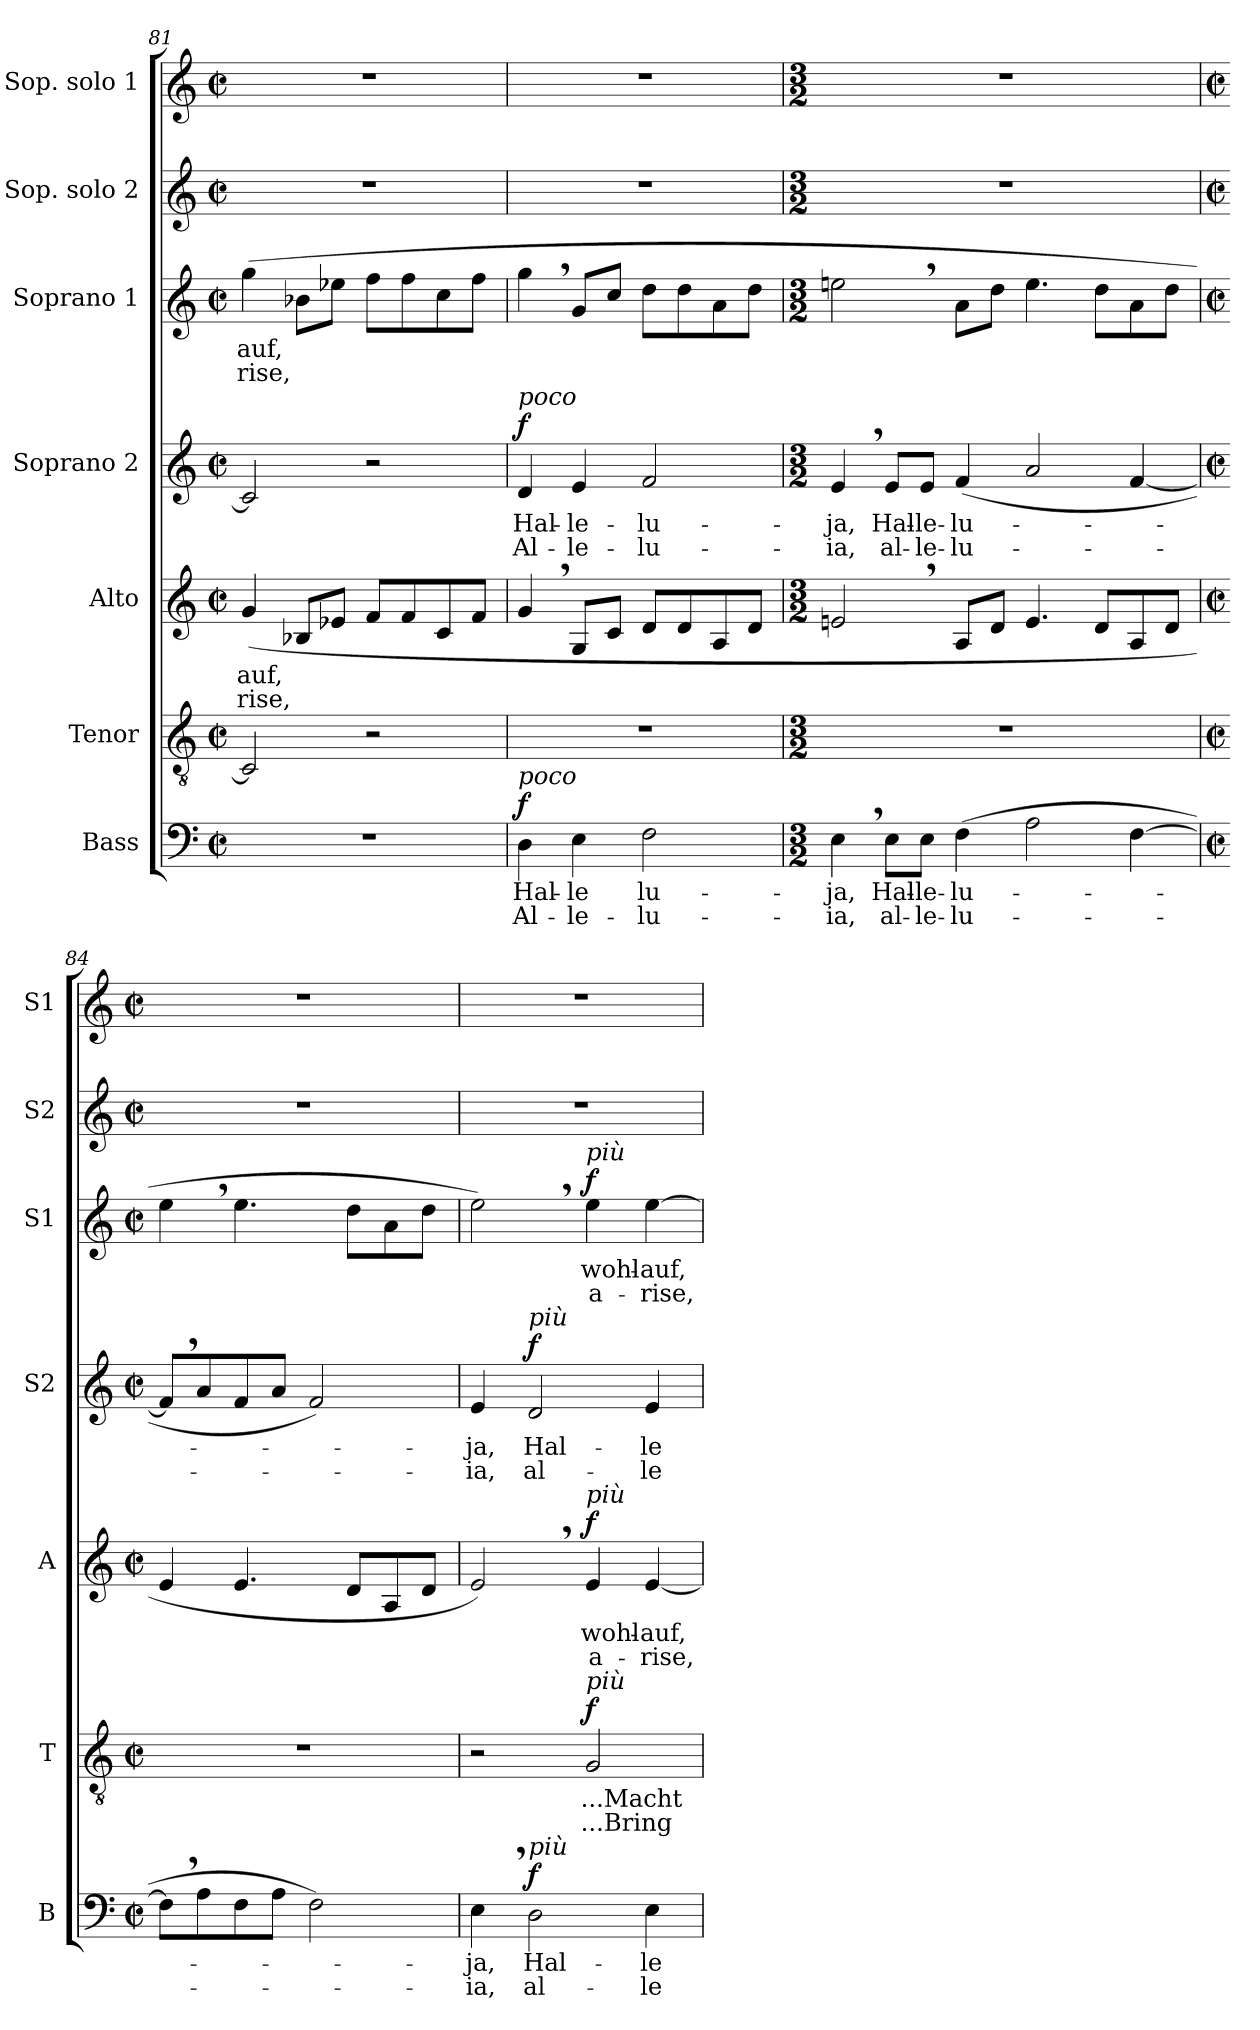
**kern	**text	**text	**dynam	**kern	**text	**text	**dynam	**kern	**text	**text	**dynam	**kern	**text	**text	**dynam	**kern	**text	**text	**dynam	**kern	**kern
*part7	*part7	*part7	*part7	*part6	*part6	*part6	*part6	*part5	*part5	*part5	*part5	*part4	*part4	*part4	*part4	*part3	*part3	*part3	*part3	*part2	*part1
*staff7	*staff7	*staff7	*staff7	*staff6	*staff6	*staff6	*staff6	*staff5	*staff5	*staff5	*staff5	*staff4	*staff4	*staff4	*staff4	*staff3	*staff3	*staff3	*staff3	*staff2	*staff1
*I"Bass	*	*	*	*I"Tenor	*	*	*	*I"Alto	*	*	*	*I"Soprano 2	*	*	*	*I"Soprano 1	*	*	*	*I"Sop. solo 2	*I"Sop. solo 1
*I'B	*	*	*	*I'T	*	*	*	*I'A	*	*	*	*I'S2	*	*	*	*I'S1	*	*	*	*I'S2	*I'S1
*clefF4	*	*	*	*clefGv2	*	*	*	*clefG2	*	*	*	*clefG2	*	*	*	*clefG2	*	*	*	*clefG2	*clefG2
*k[]	*	*	*	*k[]	*	*	*	*k[]	*	*	*	*k[]	*	*	*	*k[]	*	*	*	*k[]	*k[]
*C:	*	*	*	*C:	*	*	*	*C:	*	*	*	*C:	*	*	*	*C:	*	*	*	*C:	*C:
*M2/2	*	*	*	*M2/2	*	*	*	*M2/2	*	*	*	*M2/2	*	*	*	*M2/2	*	*	*	*M2/2	*M2/2
*met(c|)	*	*	*	*met(c|)	*	*	*	*met(c|)	*	*	*	*met(c|)	*	*	*	*met(c|)	*	*	*	*met(c|)	*met(c|)
=81	=81	=81	=81	=81	=81	=81	=81	=81	=81	=81	=81	=81	=81	=81	=81	=81	=81	=81	=81	=81	=81
!	!	!	!	!	!	!	!	!	!LO:LY:b	!LO:LY:b	!	!	!	!	!	!	!	!	!	!	!
!	!	!	!	!	!	!	!	!	!	!	!	!	!	!	!	!	!LO:LY:b	!LO:LY:b	!	!	!
1r	.	.	.	2C/]	.	.	.	(<4g/	-auf,	-rise,	.	2c/]	.	.	.	(>4gg\	-auf,	-rise,	.	1r	1r
.	.	.	.	.	.	.	.	8B-X/L	.	.	.	.	.	.	.	8b-X\L	.	.	.	.	.
.	.	.	.	.	.	.	.	8e-X/J	.	.	.	.	.	.	.	8ee-X\J	.	.	.	.	.
.	.	.	.	2r	.	.	.	8f/L	.	.	.	2r	.	.	.	8ff\L	.	.	.	.	.
.	.	.	.	.	.	.	.	8f/	.	.	.	.	.	.	.	8ff\	.	.	.	.	.
.	.	.	.	.	.	.	.	8c/	.	.	.	.	.	.	.	8cc\	.	.	.	.	.
.	.	.	.	.	.	.	.	8f/J	.	.	.	.	.	.	.	8ff\J	.	.	.	.	.
=82	=82	=82	=82	=82	=82	=82	=82	=82	=82	=82	=82	=82	=82	=82	=82	=82	=82	=82	=82	=82	=82
!	!LO:LY:b	!LO:LY:b	!	!	!	!	!	!	!	!	!	!	!	!	!	!	!	!	!	!	!
!	!	!	!	!	!	!	!	!	!	!	!	!LO:TX:a:i:t=poco	!	!	!	!	!	!	!	!	!
!LO:TX:a:i:t=poco	!	!	!	!	!	!	!	!	!	!	!	!	!	!	!	!	!	!	!	!	!
!	!	!	!LO:DY:a	!	!	!	!	!	!	!	!	!	!LO:LY:b	!LO:LY:b	!LO:DY:a	!	!	!	!	!	!
4D\	Hal-	Al-	f	1r	.	.	.	4g,>/	.	.	.	4d/	Hal-	Al-	f	4gg,>\	.	.	.	1r	1r
!	!LO:LY:b	!LO:LY:b	!	!	!	!	!	!	!	!	!	!	!	!	!	!	!	!	!	!	!
!	!	!	!	!	!	!	!	!	!	!	!	!	!LO:LY:b	!LO:LY:b	!	!	!	!	!	!	!
4E\	-le	-le-	.	.	.	.	.	8G/L	.	.	.	4e/	-le-	-le-	.	8g/L	.	.	.	.	.
.	.	.	.	.	.	.	.	8c/J	.	.	.	.	.	.	.	8cc/J	.	.	.	.	.
!	!LO:LY:b	!LO:LY:b	!	!	!	!	!	!	!	!	!	!	!	!	!	!	!	!	!	!	!
!	!	!	!	!	!	!	!	!	!	!	!	!	!LO:LY:b	!LO:LY:b	!	!	!	!	!	!	!
2F\	lu-	-lu-	.	.	.	.	.	8d/L	.	.	.	2f/	-lu-	-lu-	.	8dd\L	.	.	.	.	.
.	.	.	.	.	.	.	.	8d/	.	.	.	.	.	.	.	8dd\	.	.	.	.	.
.	.	.	.	.	.	.	.	8A/	.	.	.	.	.	.	.	8a\	.	.	.	.	.
.	.	.	.	.	.	.	.	8d/J	.	.	.	.	.	.	.	8dd\J	.	.	.	.	.
!!LO:LB:g=z
=83	=83	=83	=83	=83	=83	=83	=83	=83	=83	=83	=83	=83	=83	=83	=83	=83	=83	=83	=83	=83	=83
*M3/2	*	*	*	*M3/2	*	*	*	*M3/2	*	*	*	*M3/2	*	*	*	*M3/2	*	*	*	*M3/2	*M3/2
!	!LO:LY:b	!LO:LY:b	!	!	!	!	!	!	!	!	!	!	!	!	!	!	!	!	!	!	!
!	!	!	!	!	!	!	!	!	!	!	!	!	!LO:LY:b	!LO:LY:b	!	!	!	!	!	!	!
4E,>\	-ja,	-ia,	.	1.r	.	.	.	2en,>/	.	.	.	4e,>/	-ja,	-ia,	.	2een,>\	.	.	.	1.r	1.r
!	!LO:LY:b	!LO:LY:b	!	!	!	!	!	!	!	!	!	!	!	!	!	!	!	!	!	!	!
!	!	!	!	!	!	!	!	!	!	!	!	!	!LO:LY:b	!LO:LY:b	!	!	!	!	!	!	!
8E\L	Hal-	al-	.	.	.	.	.	.	.	.	.	8e/L	Hal-	al-	.	.	.	.	.	.	.
!	!LO:LY:b	!LO:LY:b	!	!	!	!	!	!	!	!	!	!	!	!	!	!	!	!	!	!	!
!	!	!	!	!	!	!	!	!	!	!	!	!	!LO:LY:b	!LO:LY:b	!	!	!	!	!	!	!
8E\J	-le-	-le-	.	.	.	.	.	.	.	.	.	8e/J	-le-	-le-	.	.	.	.	.	.	.
!	!LO:LY:b	!LO:LY:b	!	!	!	!	!	!	!	!	!	!	!	!	!	!	!	!	!	!	!
!	!	!	!	!	!	!	!	!	!	!	!	!	!LO:LY:b	!LO:LY:b	!	!	!	!	!	!	!
(>4F\	-lu-	-lu-	.	.	.	.	.	8A/L	.	.	.	(<4f/	-lu-	-lu-	.	8a\L	.	.	.	.	.
.	.	.	.	.	.	.	.	8d/J	.	.	.	.	.	.	.	8dd\J	.	.	.	.	.
2A\	.	.	.	.	.	.	.	4.e/	.	.	.	2a/	.	.	.	4.ee\	.	.	.	.	.
.	.	.	.	.	.	.	.	8d/L	.	.	.	.	.	.	.	8dd\L	.	.	.	.	.
[4F\	.	.	.	.	.	.	.	8A/	.	.	.	[4f/	.	.	.	8a\	.	.	.	.	.
.	.	.	.	.	.	.	.	8d/J	.	.	.	.	.	.	.	8dd\J	.	.	.	.	.
=84	=84	=84	=84	=84	=84	=84	=84	=84	=84	=84	=84	=84	=84	=84	=84	=84	=84	=84	=84	=84	=84
*M2/2	*	*	*	*M2/2	*	*	*	*M2/2	*	*	*	*M2/2	*	*	*	*M2/2	*	*	*	*M2/2	*M2/2
*met(c|)	*	*	*	*met(c|)	*	*	*	*met(c|)	*	*	*	*met(c|)	*	*	*	*met(c|)	*	*	*	*met(c|)	*met(c|)
8F,>\L]	.	.	.	1r	.	.	.	4e/	.	.	.	8f,>/L]	.	.	.	4ee,>\	.	.	.	1r	1r
8A\	.	.	.	.	.	.	.	.	.	.	.	8a/	.	.	.	.	.	.	.	.	.
8F\	.	.	.	.	.	.	.	4.e/	.	.	.	8f/	.	.	.	4.ee\	.	.	.	.	.
8A\J	.	.	.	.	.	.	.	.	.	.	.	8a/J	.	.	.	.	.	.	.	.	.
2F\)	.	.	.	.	.	.	.	.	.	.	.	2f/)	.	.	.	.	.	.	.	.	.
.	.	.	.	.	.	.	.	8d/L	.	.	.	.	.	.	.	8dd\L	.	.	.	.	.
.	.	.	.	.	.	.	.	8A/	.	.	.	.	.	.	.	8a\	.	.	.	.	.
.	.	.	.	.	.	.	.	8d/J	.	.	.	.	.	.	.	8dd\J	.	.	.	.	.
=85	=85	=85	=85	=85	=85	=85	=85	=85	=85	=85	=85	=85	=85	=85	=85	=85	=85	=85	=85	=85	=85
!	!LO:LY:b	!LO:LY:b	!	!	!	!	!	!	!	!	!	!	!	!	!	!	!	!	!	!	!
!	!	!	!	!	!	!	!	!	!	!	!	!	!LO:LY:b	!LO:LY:b	!	!	!	!	!	!	!
4E,>\	-ja,	-ia,	.	2r	.	.	.	2e,>/)	.	.	.	4e/	-ja,	-ia,	.	2ee,>\)	.	.	.	1r	1r
!	!LO:LY:b	!LO:LY:b	!	!	!	!	!	!	!	!	!	!	!	!	!	!	!	!	!	!	!
!	!	!	!	!	!	!	!	!	!	!	!	!LO:TX:a:i:t=più	!	!	!	!	!	!	!	!	!
!LO:TX:a:i:t=più	!	!	!	!	!	!	!	!	!	!	!	!	!	!	!	!	!	!	!	!	!
!	!	!	!LO:DY:a	!	!	!	!	!	!	!	!	!	!LO:LY:b	!LO:LY:b	!LO:DY:a	!	!	!	!	!	!
2D\	Hal-	al-	f	.	.	.	.	.	.	.	.	2d/	Hal-	al-	f	.	.	.	.	.	.
!	!	!	!	!	!LO:LY:b	!LO:LY:b	!	!	!	!	!	!	!	!	!	!	!	!	!	!	!
!	!	!	!	!	!	!	!	!	!LO:LY:b	!LO:LY:b	!	!	!	!	!	!	!	!	!	!	!
!	!	!	!	!	!	!	!	!	!	!	!	!	!	!	!	!LO:TX:a:i:t=più	!	!	!	!	!
!	!	!	!	!	!	!	!	!LO:TX:a:i:t=più	!	!	!	!	!	!	!	!	!	!	!	!	!
!	!	!	!	!LO:TX:a:i:t=più	!	!	!	!	!	!	!	!	!	!	!	!	!	!	!	!	!
!	!	!	!	!	!	!	!LO:DY:a	!	!	!	!LO:DY:a	!	!	!	!	!	!LO:LY:b	!LO:LY:b	!LO:DY:a	!	!
.	.	.	.	2G/	...Macht	...Bring	f	4e/	wohl-	a-	f	.	.	.	.	4ee\	wohl-	a-	f	.	.
!	!LO:LY:b	!LO:LY:b	!	!	!	!	!	!	!	!	!	!	!	!	!	!	!	!	!	!	!
!	!	!	!	!	!	!	!	!	!LO:LY:b	!LO:LY:b	!	!	!	!	!	!	!	!	!	!	!
!	!	!	!	!	!	!	!	!	!	!	!	!	!LO:LY:b	!LO:LY:b	!	!	!	!	!	!	!
!	!	!	!	!	!	!	!	!	!	!	!	!	!	!	!	!	!LO:LY:b	!LO:LY:b	!	!	!
4E\	-le-	-le-	.	.	.	.	.	[4e/	-auf,	-rise,	.	4e/	-le-	-le-	.	[4ee\	-auf,	-rise,	.	.	.
=	=	=	=	=	=	=	=	=	=	=	=	=	=	=	=	=	=	=	=	=	=
*-	*-	*-	*-	*-	*-	*-	*-	*-	*-	*-	*-	*-	*-	*-	*-	*-	*-	*-	*-	*-	*-
